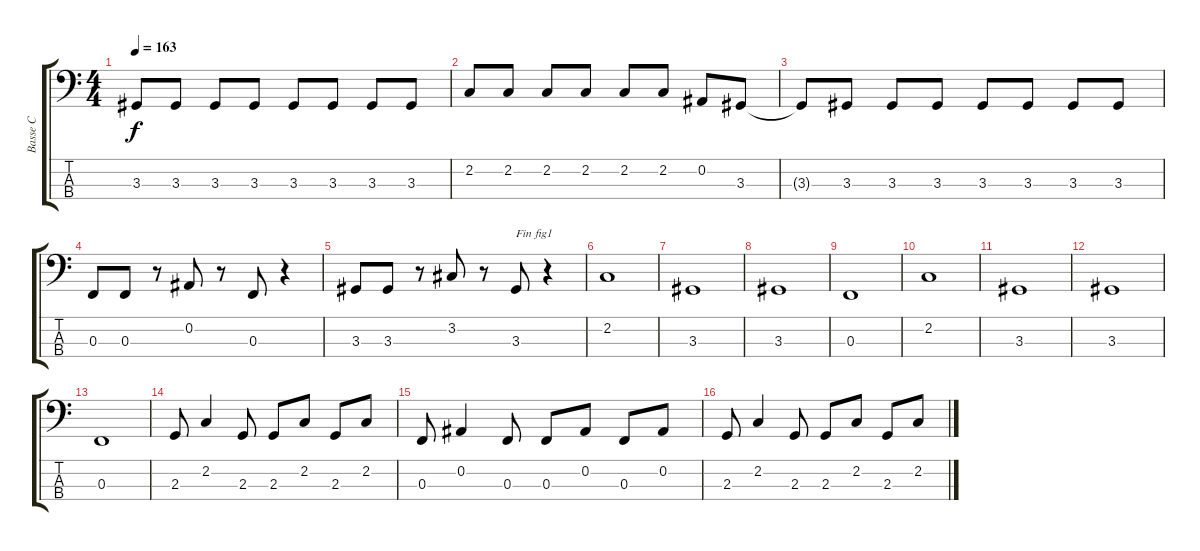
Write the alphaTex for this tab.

\track ("Basse C" "Basse C") {instrument electricbassfinger}
\staff {score tabs}
\tuning (Eb2 Bb1 F1 C1) {hide}
\ts (4 4)
\tempo 163
\clef f4
\ks c
3.3{t}.8{dy f} 3.3.8 3.3.8 3.3.8 3.3.8 3.3.8 3.3.8 3.3.8 |
2.2.8 2.2.8 2.2.8 2.2.8 2.2.8 2.2.8 0.2.8 3.3.8 |
3.3{t}.8 3.3.8 3.3.8 3.3.8 3.3.8 3.3.8 3.3.8 3.3.8 |
0.3.8 0.3.8 r.8 0.2.8 r.8 0.3.8 r.4 |
3.3.8 3.3.8 r.8 3.2.8 r.8 3.3.8{txt "Fin fig1"} r.4 |
2.2.1 |
3.3.1 |
3.3.1 |
0.3.1 |
2.2.1 |
3.3.1 |
3.3.1 |
0.3.1 |
2.3.8 2.2.4 2.3.8 2.3.8 2.2.8 2.3.8 2.2.8 |
0.3.8 0.2.4 0.3.8 0.3.8 0.2.8 0.3.8 0.2.8 |
2.3.8 2.2.4 2.3.8 2.3.8 2.2.8 2.3.8 2.2.8
